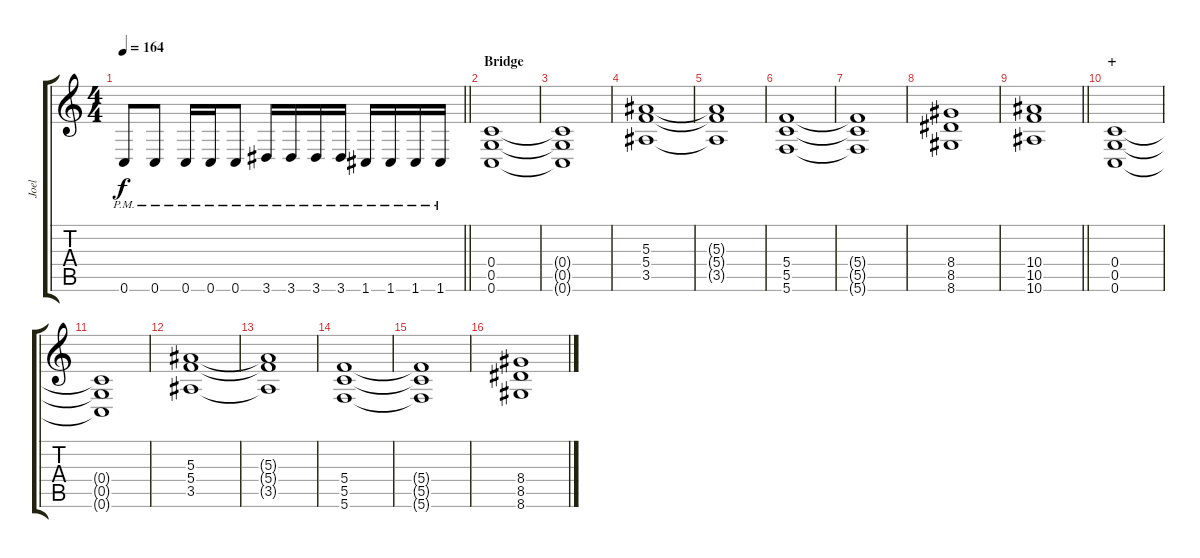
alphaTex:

\track ("Joel" "Joel") {instrument distortionguitar}
\staff {score tabs}
\tuning (D4 A3 F3 C3 G2 C2) {hide}
\ts (4 4)
\tempo 164
\clef g2
\barLineRight lightlight
\ks c
0.6{pm}.8{dy f} 0.6{pm}.8 0.6{pm}.16 0.6{pm}.16 0.6{pm}.8 3.6{pm}.16 3.6{pm}.16 3.6{pm}.16 3.6{pm}.16 1.6{pm}.16 1.6{pm}.16 1.6{pm}.16 1.6{pm}.16 |
\section ("" "Bridge")
(0.4 0.5 0.6).1 |
(0.4{t} 0.5{t} 0.6{t}).1 |
(5.3 5.4 3.5).1 |
(5.3{t} 5.4{t} 3.5{t}).1 |
(5.4 5.5 5.6).1 |
(5.4{t} 5.5{t} 5.6{t}).1 |
(8.4 8.5 8.6).1 |
\barLineRight lightlight
(10.4 10.5 10.6).1 |
\section ("" "+")
(0.4 0.5 0.6).1 |
(0.4{t} 0.5{t} 0.6{t}).1 |
(5.3 5.4 3.5).1 |
(5.3{t} 5.4{t} 3.5{t}).1 |
(5.4 5.5 5.6).1 |
(5.4{t} 5.5{t} 5.6{t}).1 |
(8.4 8.5 8.6).1
